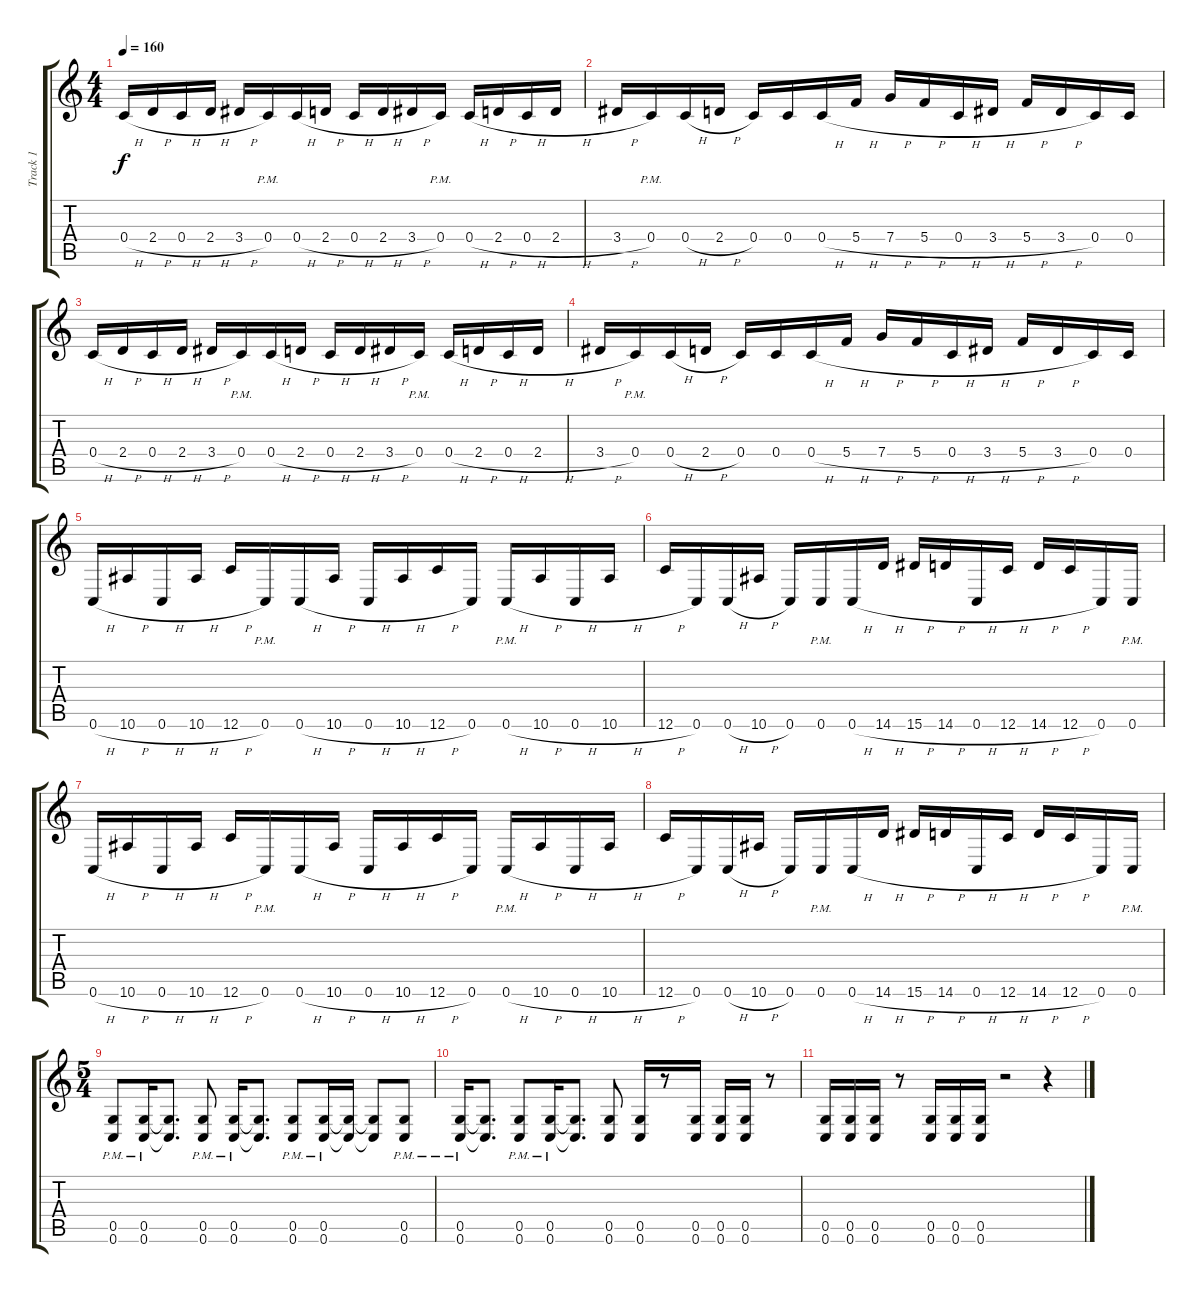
\track ("Track 1" "Track 1") {instrument distortionguitar}
\staff {score tabs}
\tuning (D4 A3 F3 C3 G2 C2) {hide}
\ts (4 4)
\tempo 160
\clef g2
\ks c
0.4{h}.16{dy f} 2.4{h}.16 0.4{h}.16 2.4{h}.16 3.4{h}.16 0.4{pm}.16 0.4{h}.16 2.4{h}.16 0.4{h}.16 2.4{h}.16 3.4{h}.16 0.4{pm}.16 0.4{h}.16 2.4{h}.16 0.4{h}.16 2.4{h}.16 |
3.4{h}.16 0.4{pm}.16 0.4{h}.16 2.4{h}.16 0.4.16 0.4.16 0.4{h}.16 5.4{h}.16 7.4{h}.16 5.4{h}.16 0.4{h}.16 3.4{h}.16 5.4{h}.16 3.4{h}.16 0.4.16 0.4.16 |
0.4{h}.16 2.4{h}.16 0.4{h}.16 2.4{h}.16 3.4{h}.16 0.4{pm}.16 0.4{h}.16 2.4{h}.16 0.4{h}.16 2.4{h}.16 3.4{h}.16 0.4{pm}.16 0.4{h}.16 2.4{h}.16 0.4{h}.16 2.4{h}.16 |
3.4{h}.16 0.4{pm}.16 0.4{h}.16 2.4{h}.16 0.4.16 0.4.16 0.4{h}.16 5.4{h}.16 7.4{h}.16 5.4{h}.16 0.4{h}.16 3.4{h}.16 5.4{h}.16 3.4{h}.16 0.4.16 0.4.16 |
0.6{h}.16 10.6{h}.16 0.6{h}.16 10.6{h}.16 12.6{h}.16 0.6{pm}.16 0.6{h}.16 10.6{h}.16 0.6{h}.16 10.6{h}.16 12.6{h}.16 0.6.16 0.6{h pm}.16 10.6{h}.16 0.6{h}.16 10.6{h}.16 |
12.6{h}.16 0.6.16 0.6{h}.16 10.6{h}.16 0.6.16 0.6{pm}.16 0.6{h}.16 14.6{h}.16 15.6{h}.16 14.6{h}.16 0.6{h}.16 12.6{h}.16 14.6{h}.16 12.6{h}.16 0.6.16 0.6{pm}.16 |
0.6{h}.16 10.6{h}.16 0.6{h}.16 10.6{h}.16 12.6{h}.16 0.6{pm}.16 0.6{h}.16 10.6{h}.16 0.6{h}.16 10.6{h}.16 12.6{h}.16 0.6.16 0.6{h pm}.16 10.6{h}.16 0.6{h}.16 10.6{h}.16 |
12.6{h}.16 0.6.16 0.6{h}.16 10.6{h}.16 0.6.16 0.6{pm}.16 0.6{h}.16 14.6{h}.16 15.6{h}.16 14.6{h}.16 0.6{h}.16 12.6{h}.16 14.6{h}.16 12.6{h}.16 0.6.16 0.6{pm}.16 |
\ts (5 4)
(0.5{pm} 0.6{pm}).8 (0.5{pm} 0.6{pm}).16 (0.5{t} 0.6{t}).8{d} (0.5{pm} 0.6{pm}).8 (0.5{pm} 0.6{pm}).16 (0.5{t} 0.6{t}).8{d} (0.5{pm} 0.6{pm}).8 (0.5{pm} 0.6{pm}).16 (0.5{t} 0.6{t}).16 (0.5{t} 0.6{t}).8 (0.5{pm} 0.6{pm}).8 |
(0.5{pm} 0.6{pm}).16 (0.5{t} 0.6{t}).8{d} (0.5{pm} 0.6{pm}).8 (0.5{pm} 0.6{pm}).16 (0.5{t} 0.6{t}).8{d} (0.5 0.6).8 (0.5 0.6).16 r.8 (0.5 0.6).16 (0.5 0.6).16 (0.5 0.6).16 r.8 |
(0.5 0.6).16 (0.5 0.6).16 (0.5 0.6).16 r.8 (0.5 0.6).16 (0.5 0.6).16 (0.5 0.6).16 r.2 r.4
